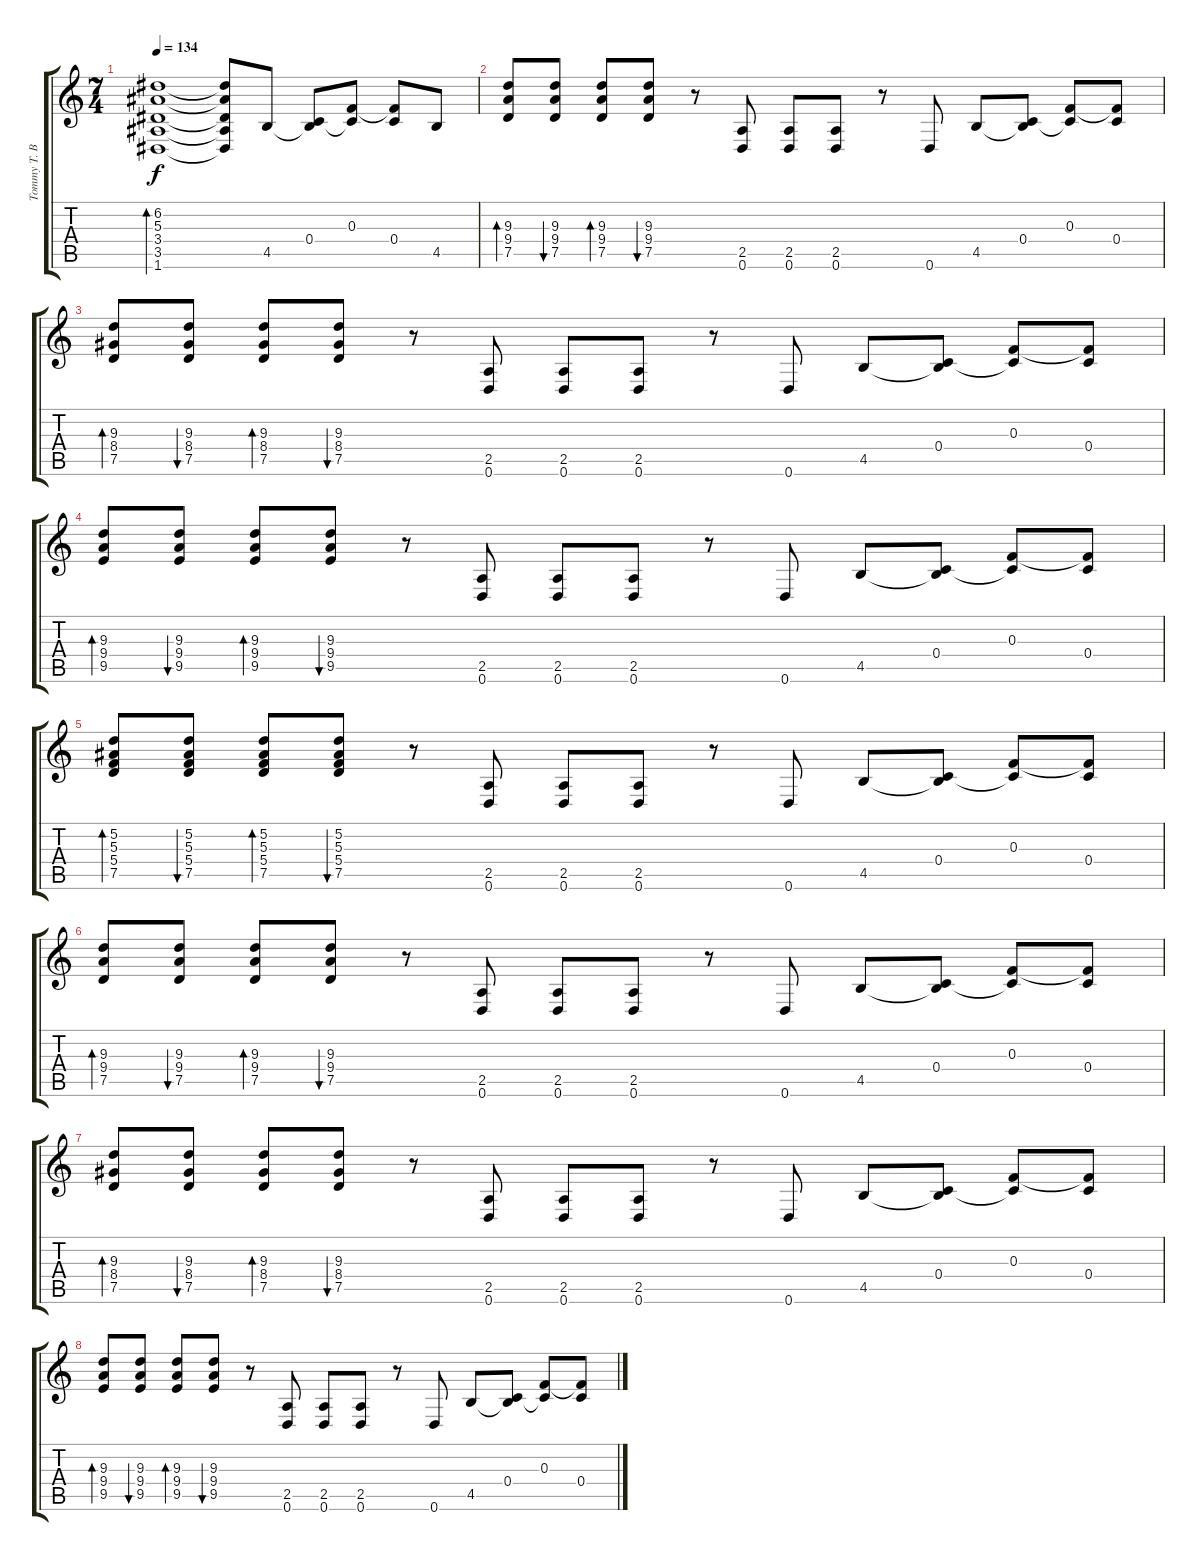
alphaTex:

\track ("Tommy T. Baron" "Tommy T. B") {instrument distortionguitar}
\staff {score tabs}
\tuning (D4 A3 F3 C3 G2 D2) {hide}
\ts (7 4)
\tempo 134
\clef g2
\ks c
(6.2 5.3 3.4 3.5 1.6).1{bd 240 dy f} (6.2{t} 5.3{t} 3.4{t} 3.5{t} 1.6{t}).8 4.5.8 (0.4 4.5{t}).8 (0.3 0.4{t}).8 (0.3{t} 0.4).8 4.5.8 |
(9.3 9.4 7.5).8{bd 120} (9.3 9.4 7.5).8{bu 120} (9.3 9.4 7.5).8{bd 120} (9.3 9.4 7.5).8{bu 120} r.8 (2.5 0.6).8 (2.5 0.6).8 (2.5 0.6).8 r.8 0.6.8 4.5.8 (0.4 4.5{t}).8 (0.3 0.4{t}).8 (0.3{t} 0.4).8 |
(9.3 8.4 7.5).8{bd 120} (9.3 8.4 7.5).8{bu 120} (9.3 8.4 7.5).8{bd 120} (9.3 8.4 7.5).8{bu 120} r.8 (2.5 0.6).8 (2.5 0.6).8 (2.5 0.6).8 r.8 0.6.8 4.5.8 (0.4 4.5{t}).8 (0.3 0.4{t}).8 (0.3{t} 0.4).8 |
(9.3 9.4 9.5).8{bd 120} (9.3 9.4 9.5).8{bu 120} (9.3 9.4 9.5).8{bd 120} (9.3 9.4 9.5).8{bu 120} r.8 (2.5 0.6).8 (2.5 0.6).8 (2.5 0.6).8 r.8 0.6.8 4.5.8 (0.4 4.5{t}).8 (0.3 0.4{t}).8 (0.3{t} 0.4).8 |
(5.2 5.3 5.4 7.5).8{bd 120} (5.2 5.3 5.4 7.5).8{bu 120} (5.2 5.3 5.4 7.5).8{bd 120} (5.2 5.3 5.4 7.5).8{bu 120} r.8 (2.5 0.6).8 (2.5 0.6).8 (2.5 0.6).8 r.8 0.6.8 4.5.8 (0.4 4.5{t}).8 (0.3 0.4{t}).8 (0.3{t} 0.4).8 |
(9.3 9.4 7.5).8{bd 120} (9.3 9.4 7.5).8{bu 120} (9.3 9.4 7.5).8{bd 120} (9.3 9.4 7.5).8{bu 120} r.8 (2.5 0.6).8 (2.5 0.6).8 (2.5 0.6).8 r.8 0.6.8 4.5.8 (0.4 4.5{t}).8 (0.3 0.4{t}).8 (0.3{t} 0.4).8 |
(9.3 8.4 7.5).8{bd 120} (9.3 8.4 7.5).8{bu 120} (9.3 8.4 7.5).8{bd 120} (9.3 8.4 7.5).8{bu 120} r.8 (2.5 0.6).8 (2.5 0.6).8 (2.5 0.6).8 r.8 0.6.8 4.5.8 (0.4 4.5{t}).8 (0.3 0.4{t}).8 (0.3{t} 0.4).8 |
(9.3 9.4 9.5).8{bd 120} (9.3 9.4 9.5).8{bu 120} (9.3 9.4 9.5).8{bd 120} (9.3 9.4 9.5).8{bu 120} r.8 (2.5 0.6).8 (2.5 0.6).8 (2.5 0.6).8 r.8 0.6.8 4.5.8 (0.4 4.5{t}).8 (0.3 0.4{t}).8 (0.3{t} 0.4).8
